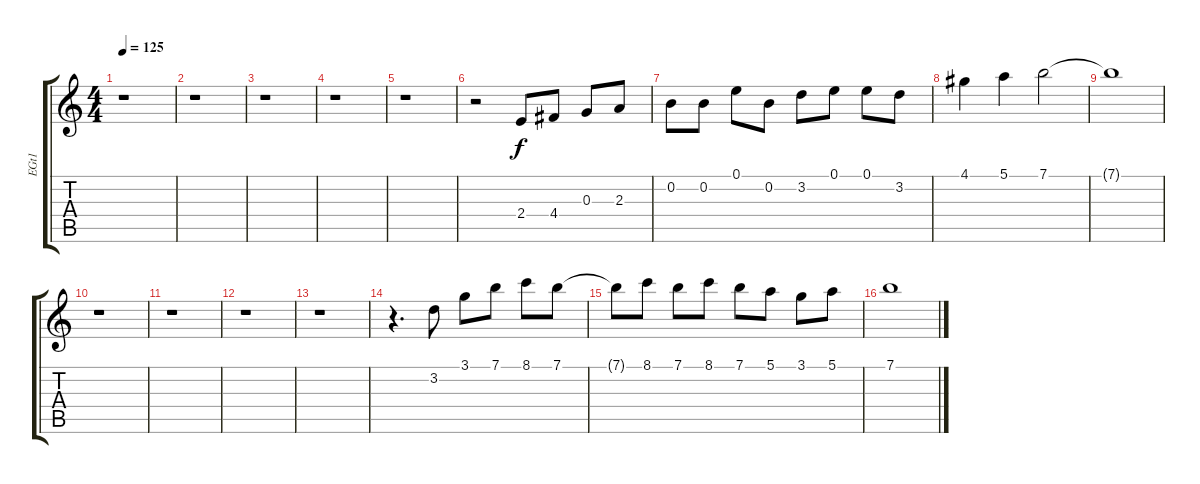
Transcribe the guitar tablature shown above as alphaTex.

\track ("EGt1" "EGt1") {instrument distortionguitar}
\staff {score tabs}
\tuning (E4 B3 G3 D3 A2 E2) {hide}
\ts (4 4)
\tempo 125
\clef g2
\ks c
r.1{dy f} |
r.1 |
r.1 |
r.1 |
r.1 |
r.2 2.4.8 4.4.8 0.3.8 2.3.8 |
0.2.8 0.2.8 0.1.8 0.2.8 3.2.8 0.1.8 0.1.8 3.2.8 |
4.1.4 5.1.4 7.1.2 |
7.1{t}.1 |
r.1 |
r.1 |
r.1 |
r.1 |
r.4{d} 3.2.8 3.1.8 7.1.8 8.1.8 7.1.8 |
7.1{t}.8 8.1.8 7.1.8 8.1.8 7.1.8 5.1.8 3.1.8 5.1.8 |
7.1.1
